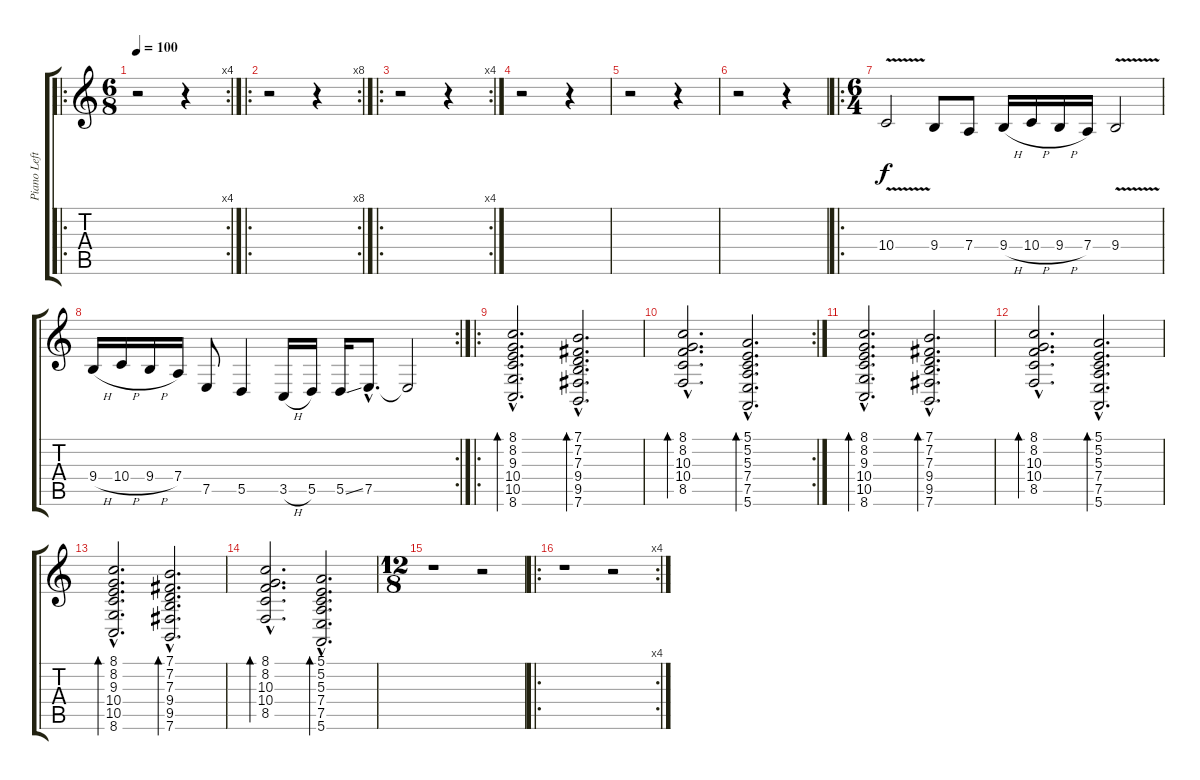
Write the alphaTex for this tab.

\track ("Piano Left/Dub" "Piano Left") {instrument acousticgrandpiano}
\staff {score tabs}
\tuning (E4 B3 G3 D3 A2 E2) {hide}
\ro
\rc 4
\ts (6 8)
\tempo 100
\clef g2
\ks c
r.2{dy f} r.4 |
\ro
\rc 8
r.2 r.4 |
\ro
\rc 4
r.2 r.4 |
r.2 r.4 |
r.2 r.4 |
r.2 r.4 |
\ro
\ts (6 4)
10.4{v}.2{volume 15 balance 11 instrument distortionguitar} 9.4.8 7.4.8 9.4{h}.16 10.4{h}.16 9.4{h}.16 7.4.16 9.4{v}.2 |
\rc 2
9.4{h}.16 10.4{h}.16 9.4{h}.16 7.4.16 7.5.8 5.5.4 3.5{h}.16 5.5.16 5.5{ss}.16 7.5{hac}.8{d} 7.5{t}.2 |
\ro
(8.1{hac} 8.2{hac} 9.3{hac} 10.4{hac} 10.5{hac} 8.6{hac}).2{d bd 240 balance 5 instrument acousticguitarsteel} (7.1{hac} 7.2{hac} 7.3{hac} 9.4{hac} 9.5{hac} 7.6{hac}).2{d bd 240} |
\rc 2
(8.1{hac} 8.2{hac} 10.3{hac} 10.4{hac} 8.5{hac}).2{d bd 240} (5.1{hac} 5.2{hac} 5.3{hac} 7.4{hac} 7.5{hac} 5.6{hac}).2{d bd 240} |
(8.1{hac} 8.2{hac} 9.3{hac} 10.4{hac} 10.5{hac} 8.6{hac}).2{d bd 240 balance 5 instrument acousticguitarsteel} (7.1{hac} 7.2{hac} 7.3{hac} 9.4{hac} 9.5{hac} 7.6{hac}).2{d bd 240} |
(8.1{hac} 8.2{hac} 10.3{hac} 10.4{hac} 8.5{hac}).2{d bd 240} (5.1{hac} 5.2{hac} 5.3{hac} 7.4{hac} 7.5{hac} 5.6{hac}).2{d bd 240} |
(8.1{hac} 8.2{hac} 9.3{hac} 10.4{hac} 10.5{hac} 8.6{hac}).2{d bd 240 balance 5 instrument acousticguitarsteel} (7.1{hac} 7.2{hac} 7.3{hac} 9.4{hac} 9.5{hac} 7.6{hac}).2{d bd 240} |
(8.1{hac} 8.2{hac} 10.3{hac} 10.4{hac} 8.5{hac}).2{d bd 240} (5.1{hac} 5.2{hac} 5.3{hac} 7.4{hac} 7.5{hac} 5.6{hac}).2{d bd 240} |
\ts (12 8)
r.1 r.2 |
\ro
\rc 4
r.1 r.2
